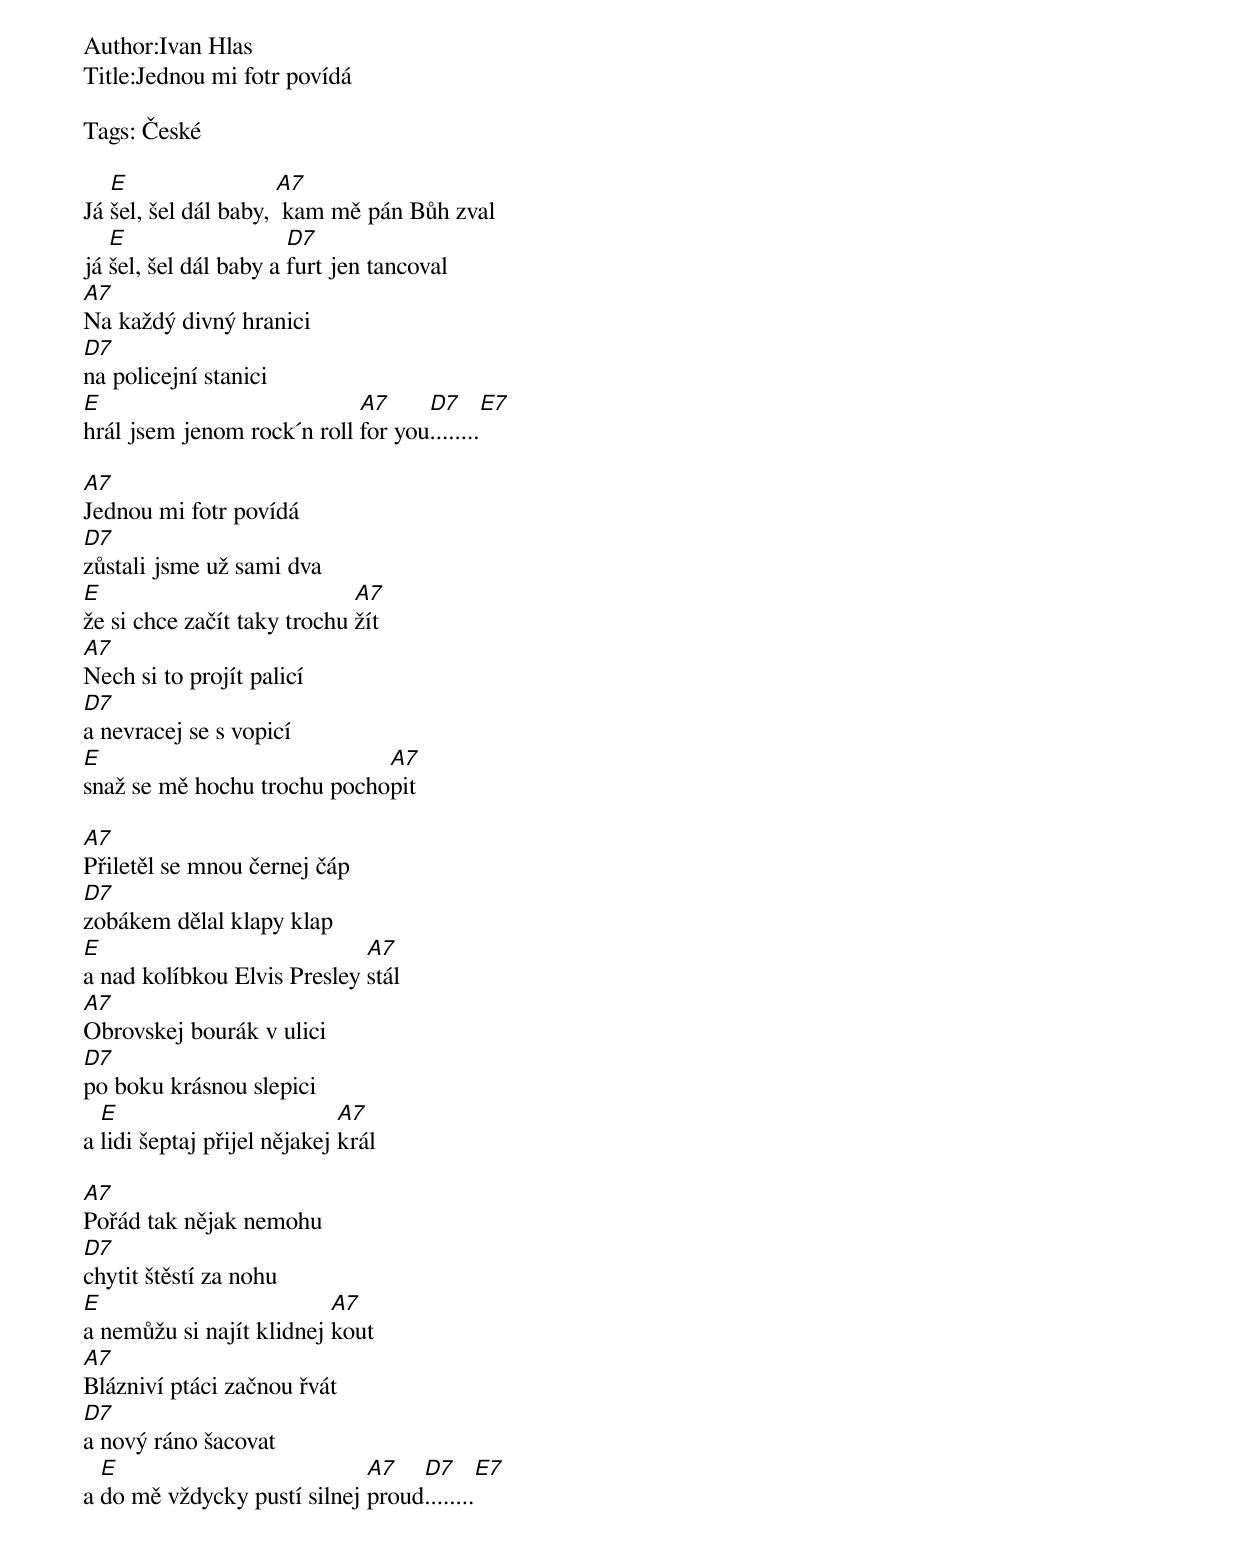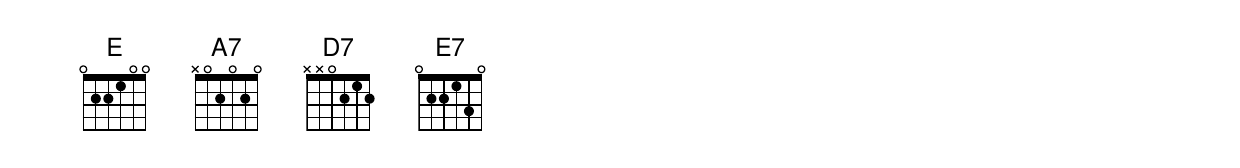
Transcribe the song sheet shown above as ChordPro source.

Author:Ivan Hlas
Title:Jednou mi fotr povídá

Tags: České

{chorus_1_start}
Já [E]šel, šel dál baby, [A7] kam mě pán Bůh zval
já [E]šel, šel dál baby a [D7]furt jen tancoval
[A7]Na každý divný hranici
[D7]na policejní stanici
[E]hrál jsem jenom rock´n roll [A7]for you[D7]........[E7]
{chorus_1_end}

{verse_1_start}
[A7]Jednou mi fotr povídá
[D7]zůstali jsme už sami dva
[E]že si chce začít taky trochu [A7]žít
[A7]Nech si to projít palicí
[D7]a nevracej se s vopicí
[E]snaž se mě hochu trochu pocho[A7]pit
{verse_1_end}

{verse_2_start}
[A7]Přiletěl se mnou černej čáp
[D7]zobákem dělal klapy klap
[E]a nad kolíbkou Elvis Presley [A7]stál
[A7]Obrovskej bourák v ulici
[D7]po boku krásnou slepici
a [E]lidi šeptaj přijel nějakej [A7]král
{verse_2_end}

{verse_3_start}
[A7]Pořád tak nějak nemohu
[D7]chytit štěstí za nohu
[E]a nemůžu si najít klidnej [A7]kout
[A7]Blázniví ptáci začnou řvát
[D7]a nový ráno šacovat
a [E]do mě vždycky pustí silnej [A7]proud[D7]........[E7]
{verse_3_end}

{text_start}
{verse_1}
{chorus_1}
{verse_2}
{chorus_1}
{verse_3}
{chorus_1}
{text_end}
